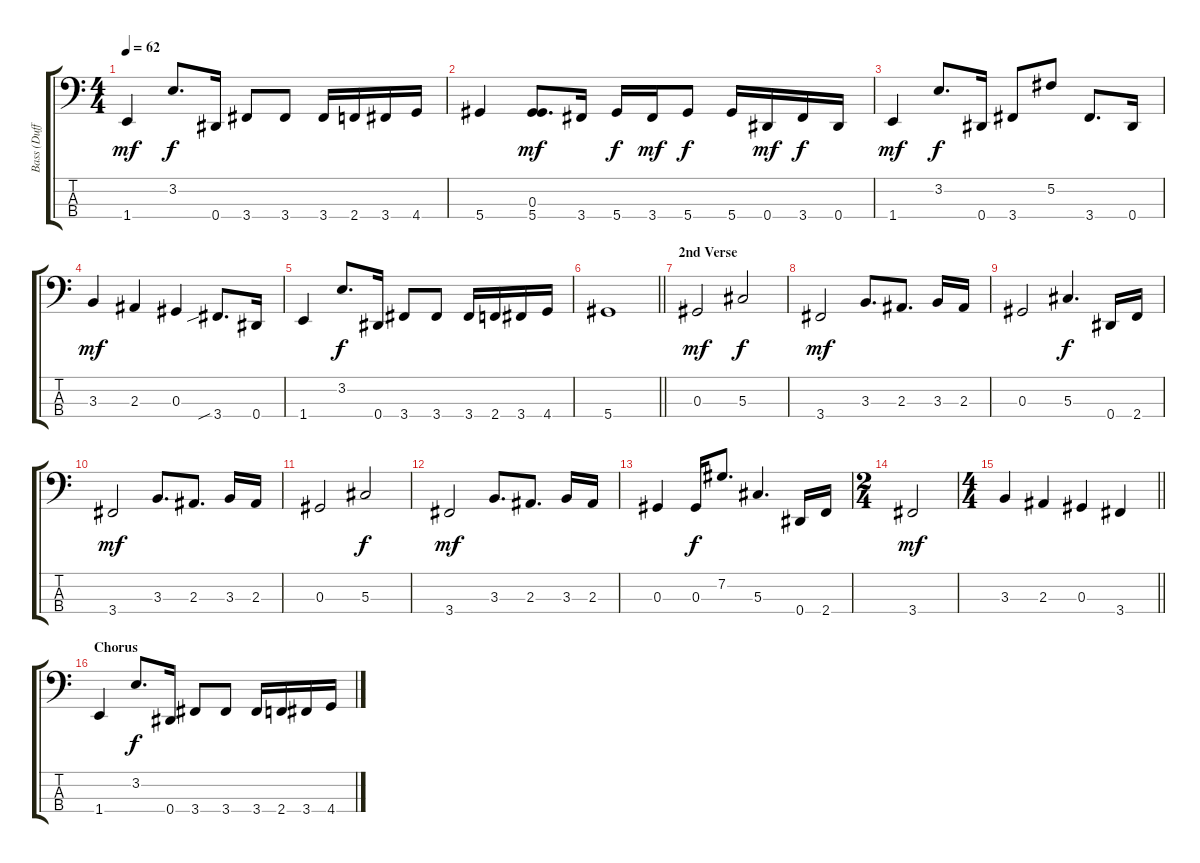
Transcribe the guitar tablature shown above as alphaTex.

\track ("Bass (Duff)" "Bass (Duff") {instrument electricbasspick}
\staff {score tabs}
\tuning (Gb2 Db2 Ab1 Eb1) {hide}
\ts (4 4)
\tempo 62
\clef f4
\ks c
1.4.4{dy mf} 3.2.8{d dy f} 0.4.16 3.4.8 3.4.8 3.4.16 2.4.16 3.4.16 4.4.16 |
5.4.4 (0.3{t} 5.4).8{d dy mf} 3.4.16 5.4.16{dy f} 3.4.16{dy mf} 5.4.8{dy f} 5.4.16 0.4.16{dy mf} 3.4.16{dy f} 0.4.16 |
1.4.4{dy mf} 3.2.8{d dy f} 0.4.16 3.4.8 5.2.8 3.4.8{d} 0.4.16 |
3.3.4{dy mf} 2.3.4 0.3.4 3.4{sib}.8{d} 0.4.16 |
1.4.4 3.2.8{d dy f} 0.4.16 3.4.8 3.4.8 3.4.16 2.4.16 3.4.16 4.4.16 |
\barLineRight lightlight
5.4.1 |
\section ("" "2nd Verse")
0.3.2{dy mf} 5.3.2{dy f} |
3.4.2{dy mf} 3.3.8{d} 2.3.8{d} 3.3.16 2.3.16 |
0.3.2 5.3.4{d dy f} 0.4.16 2.4.16 |
3.4.2{dy mf} 3.3.8{d} 2.3.8{d} 3.3.16 2.3.16 |
0.3.2 5.3.2{dy f} |
3.4.2{dy mf} 3.3.8{d} 2.3.8{d} 3.3.16 2.3.16 |
0.3.4 0.3.16{dy f} 7.2.8{d} 5.3.4{d} 0.4.16 2.4.16 |
\ts (2 4)
3.4.2{dy mf} |
\ts (4 4)
\barLineRight lightlight
3.3.4 2.3.4 0.3.4 3.4.4 |
\section ("" "Chorus")
1.4.4 3.2.8{d dy f} 0.4.16 3.4.8 3.4.8 3.4.16 2.4.16 3.4.16 4.4.16
